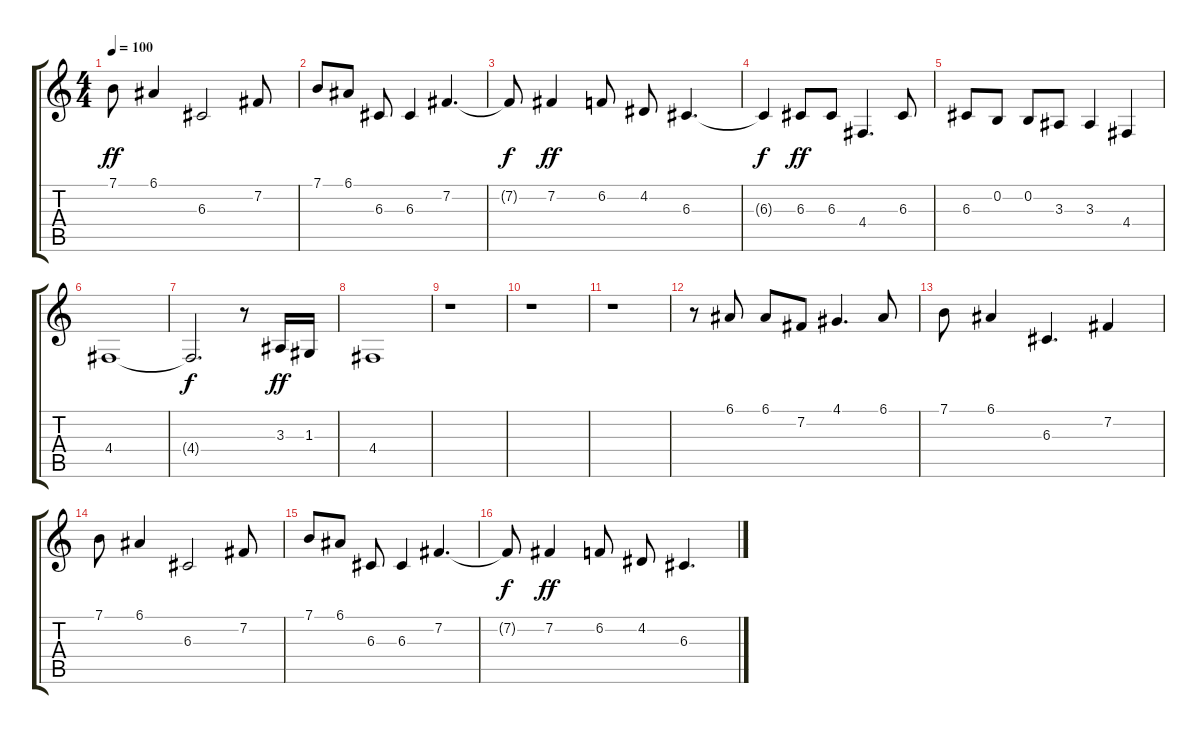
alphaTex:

\track "" {instrument synthvoice}
\staff {score tabs}
\tuning (E4 B3 G3 D3 A2 E2) {hide}
\ts (4 4)
\tempo 100
\clef g2
\ks c
7.1.8{dy ff} 6.1.4 6.3.2 7.2.8 |
7.1.8 6.1.8 6.3.8 6.3.4 7.2.4{d} |
7.2{t}.8{dy f} 7.2.4{dy ff} 6.2.8 4.2.8 6.3.4{d} |
6.3{t}.4{dy f} 6.3.8{dy ff} 6.3.8 4.4.4{d} 6.3.8 |
6.3.8 0.2.8 0.2.8 3.3.8 3.3.4 4.4.4 |
4.4.1 |
4.4{t}.2{d dy f} r.8 3.3.16{dy ff} 1.3.16 |
4.4.1 |
r.1 |
r.1 |
r.1 |
r.8 6.1.8 6.1.8 7.2.8 4.1.4{d} 6.1.8 |
7.1.8 6.1.4 6.3.4{d} 7.2.4 |
7.1.8 6.1.4 6.3.2 7.2.8 |
7.1.8 6.1.8 6.3.8 6.3.4 7.2.4{d} |
7.2{t}.8{dy f} 7.2.4{dy ff} 6.2.8 4.2.8 6.3.4{d}
